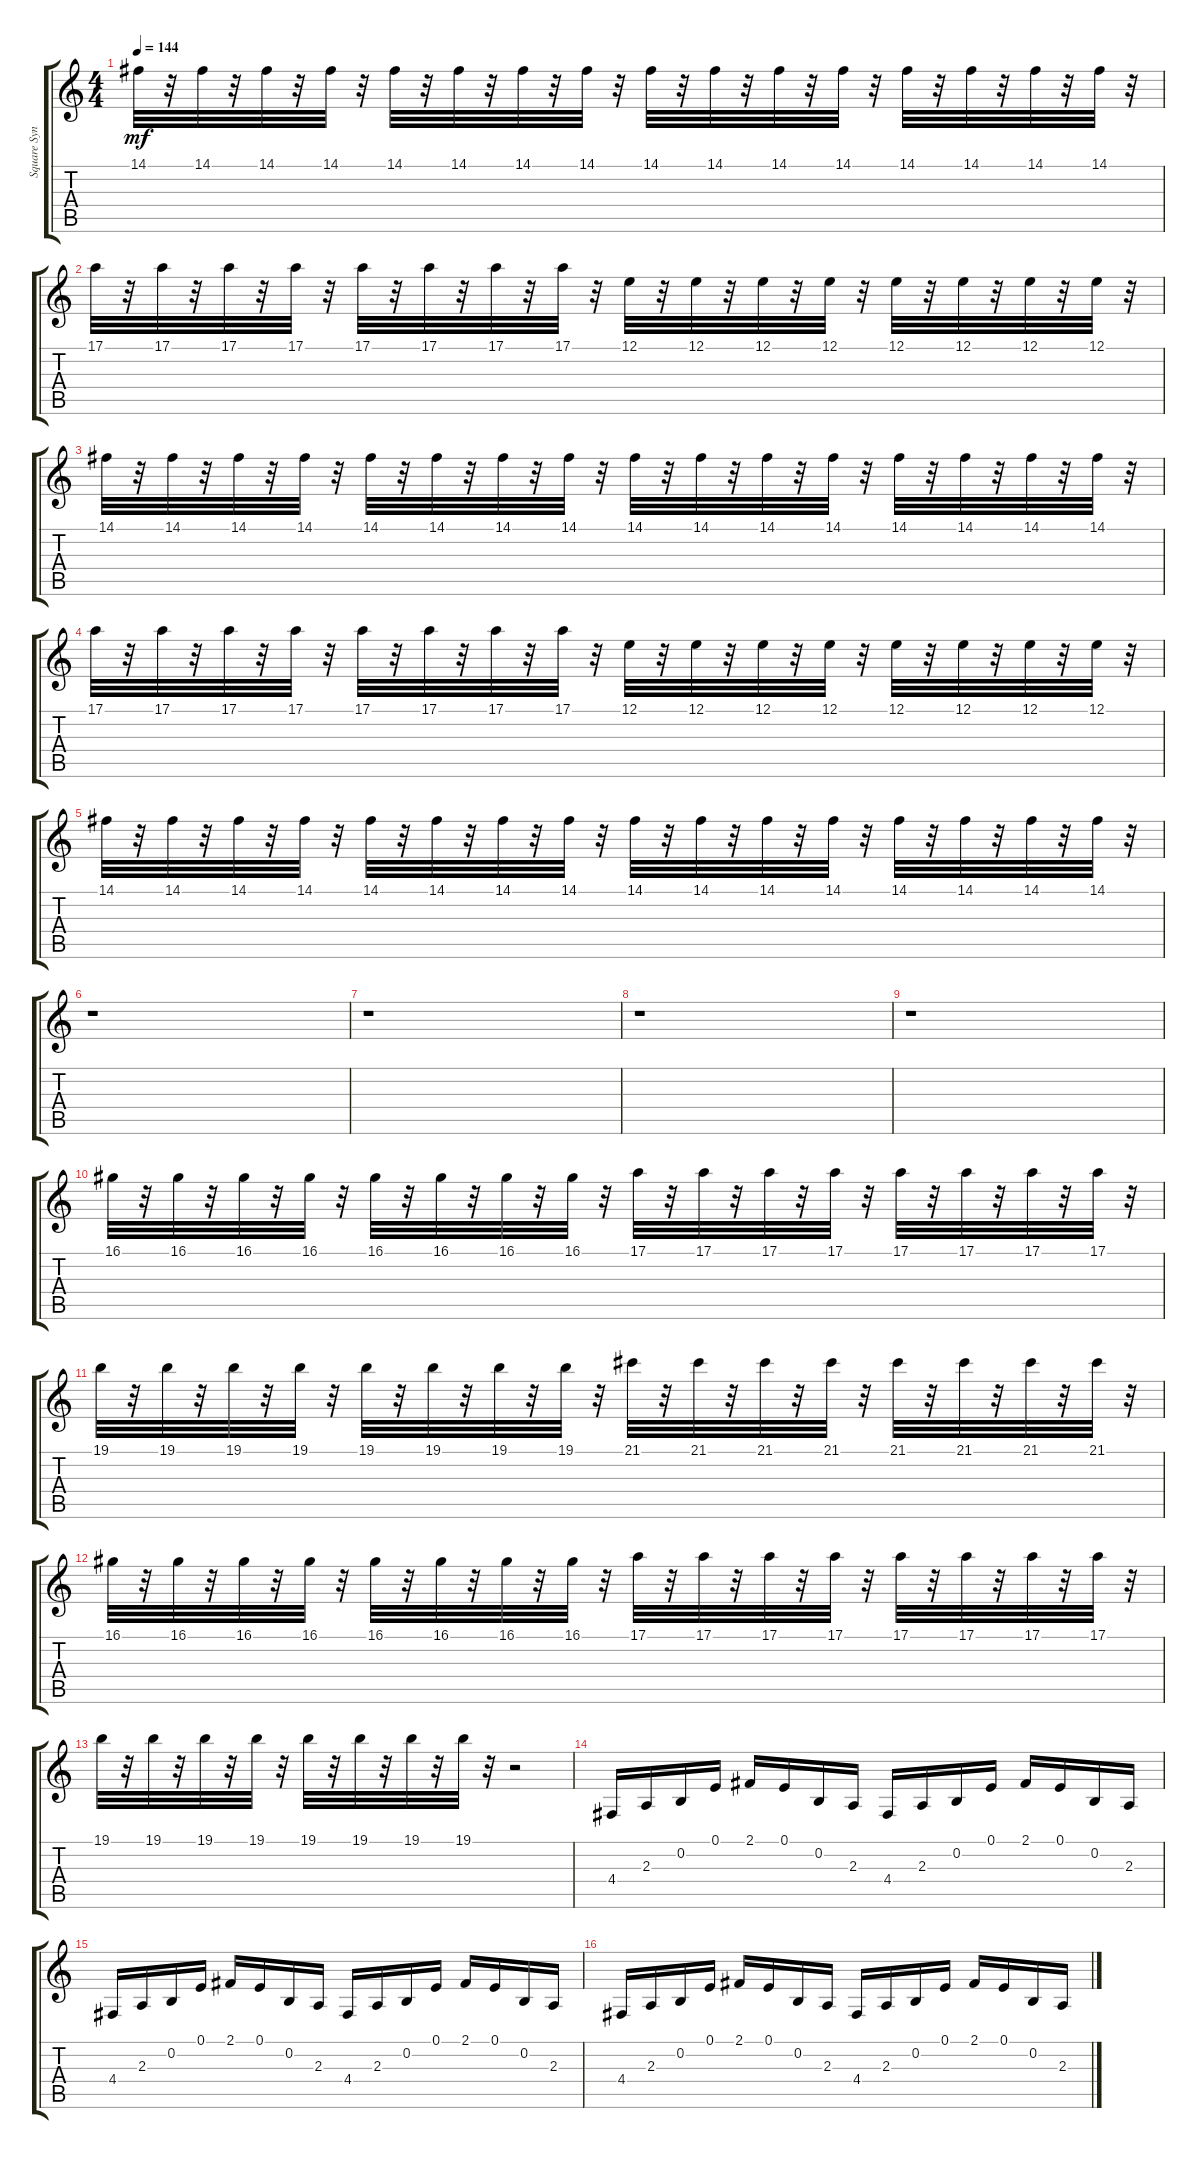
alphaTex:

\track ("Square Synth" "Square Syn") {instrument lead1square}
\staff {score tabs}
\tuning (E4 B3 G3 D3 A2 E2) {hide}
\ts (4 4)
\tempo 144
\clef g2
\ks c
14.1.32{dy mf} r.32 14.1.32 r.32 14.1.32 r.32 14.1.32 r.32 14.1.32 r.32 14.1.32 r.32 14.1.32 r.32 14.1.32 r.32 14.1.32 r.32 14.1.32 r.32 14.1.32 r.32 14.1.32 r.32 14.1.32 r.32 14.1.32 r.32 14.1.32 r.32 14.1.32 r.32 |
17.1.32 r.32 17.1.32 r.32 17.1.32 r.32 17.1.32 r.32 17.1.32 r.32 17.1.32 r.32 17.1.32 r.32 17.1.32 r.32 12.1.32 r.32 12.1.32 r.32 12.1.32 r.32 12.1.32 r.32 12.1.32 r.32 12.1.32 r.32 12.1.32 r.32 12.1.32 r.32 |
14.1.32 r.32 14.1.32 r.32 14.1.32 r.32 14.1.32 r.32 14.1.32 r.32 14.1.32 r.32 14.1.32 r.32 14.1.32 r.32 14.1.32 r.32 14.1.32 r.32 14.1.32 r.32 14.1.32 r.32 14.1.32 r.32 14.1.32 r.32 14.1.32 r.32 14.1.32 r.32 |
17.1.32 r.32 17.1.32 r.32 17.1.32 r.32 17.1.32 r.32 17.1.32 r.32 17.1.32 r.32 17.1.32 r.32 17.1.32 r.32 12.1.32 r.32 12.1.32 r.32 12.1.32 r.32 12.1.32 r.32 12.1.32 r.32 12.1.32 r.32 12.1.32 r.32 12.1.32 r.32 |
14.1.32 r.32 14.1.32 r.32 14.1.32 r.32 14.1.32 r.32 14.1.32 r.32 14.1.32 r.32 14.1.32 r.32 14.1.32 r.32 14.1.32 r.32 14.1.32 r.32 14.1.32 r.32 14.1.32 r.32 14.1.32 r.32 14.1.32 r.32 14.1.32 r.32 14.1.32 r.32 |
r.1 |
r.1 |
r.1 |
r.1 |
16.1.32 r.32 16.1.32 r.32 16.1.32 r.32 16.1.32 r.32 16.1.32 r.32 16.1.32 r.32 16.1.32 r.32 16.1.32 r.32 17.1.32 r.32 17.1.32 r.32 17.1.32 r.32 17.1.32 r.32 17.1.32 r.32 17.1.32 r.32 17.1.32 r.32 17.1.32 r.32 |
19.1.32 r.32 19.1.32 r.32 19.1.32 r.32 19.1.32 r.32 19.1.32 r.32 19.1.32 r.32 19.1.32 r.32 19.1.32 r.32 21.1.32 r.32 21.1.32 r.32 21.1.32 r.32 21.1.32 r.32 21.1.32 r.32 21.1.32 r.32 21.1.32 r.32 21.1.32 r.32 |
16.1.32 r.32 16.1.32 r.32 16.1.32 r.32 16.1.32 r.32 16.1.32 r.32 16.1.32 r.32 16.1.32 r.32 16.1.32 r.32 17.1.32 r.32 17.1.32 r.32 17.1.32 r.32 17.1.32 r.32 17.1.32 r.32 17.1.32 r.32 17.1.32 r.32 17.1.32 r.32 |
19.1.32 r.32 19.1.32 r.32 19.1.32 r.32 19.1.32 r.32 19.1.32 r.32 19.1.32 r.32 19.1.32 r.32 19.1.32 r.32 r.2 |
4.4.16{volume 16} 2.3.16 0.2.16 0.1.16 2.1.16 0.1.16 0.2.16 2.3.16 4.4.16 2.3.16 0.2.16 0.1.16 2.1.16 0.1.16 0.2.16 2.3.16 |
4.4.16 2.3.16 0.2.16 0.1.16 2.1.16 0.1.16 0.2.16 2.3.16 4.4.16 2.3.16 0.2.16 0.1.16 2.1.16 0.1.16 0.2.16 2.3.16 |
4.4.16 2.3.16 0.2.16 0.1.16 2.1.16 0.1.16 0.2.16 2.3.16 4.4.16 2.3.16 0.2.16 0.1.16 2.1.16 0.1.16 0.2.16 2.3.16
